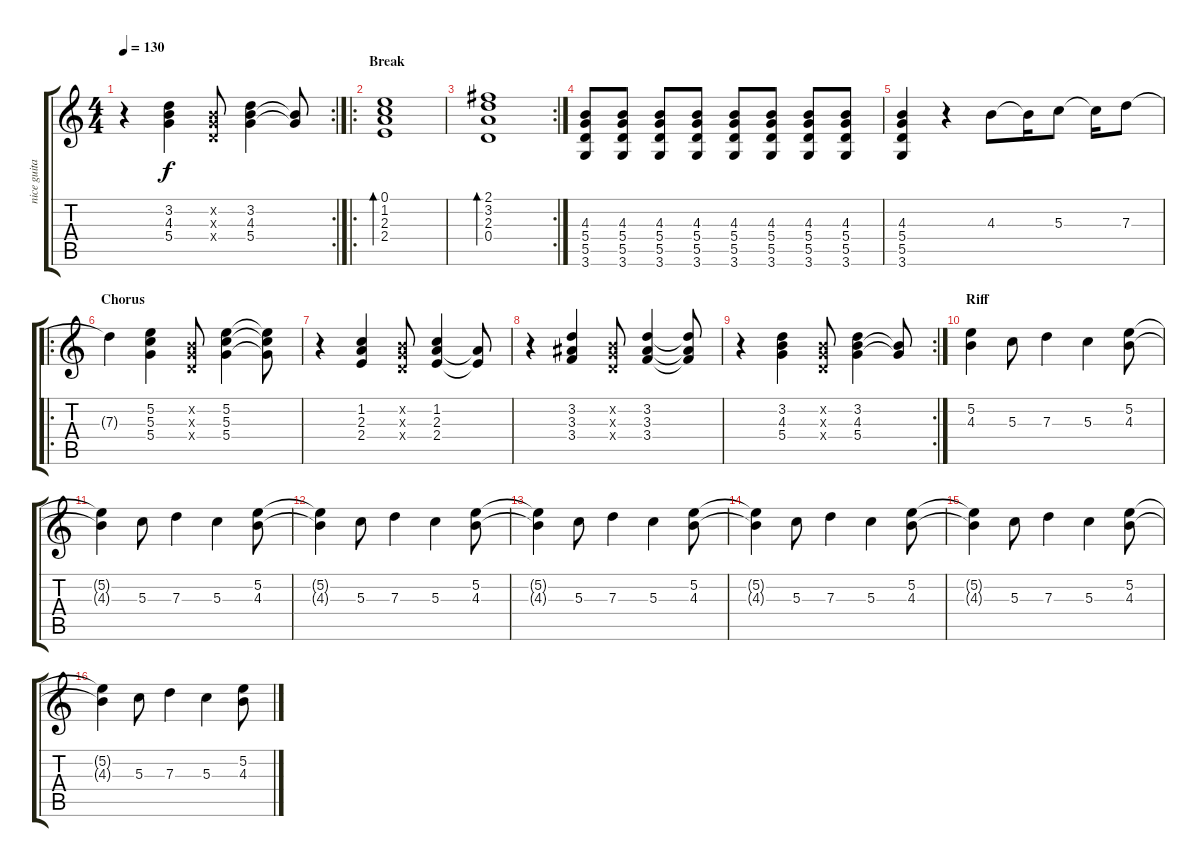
\track ("nice guitar" "nice guita") {instrument electricguitarclean}
\staff {score tabs}
\tuning (E4 B3 G3 D3 A2 E2) {hide}
\rc 2
\ts (4 4)
\tempo 130
\clef g2
\ks c
r.4{dy f} (3.2 4.3 5.4).4 (0.2{x} 0.3{x} 0.4{x}).8 (3.2 4.3 5.4).4 (4.3{t} 5.4{t}).8 |
\ro
\section ("" "Break")
(0.1 1.2 2.3 2.4).1{bd 60} |
\rc 2
(2.1 3.2 2.3 0.4).1{bd 60} |
(4.3 5.4 5.5 3.6).8 (4.3 5.4 5.5 3.6).8 (4.3 5.4 5.5 3.6).8 (4.3 5.4 5.5 3.6).8 (4.3 5.4 5.5 3.6).8 (4.3 5.4 5.5 3.6).8 (4.3 5.4 5.5 3.6).8 (4.3 5.4 5.5 3.6).8 |
(4.3 5.4 5.5 3.6).4 r.4 4.3.8 4.3{t}.16 5.3.8 5.3{t}.16 7.3.8 |
\ro
\section ("" "Chorus")
7.3{t}.4 (5.2 5.3 5.4).4 (0.2{x} 0.3{x} 0.4{x}).8 (5.2 5.3 5.4).4 (5.2{t} 5.3{t} 5.4{t}).8 |
r.4 (1.2 2.3 2.4).4 (0.2{x} 0.3{x} 0.4{x}).8 (1.2 2.3 2.4).4 (2.3{t} 2.4{t}).8 |
r.4 (3.2 3.3 3.4).4 (0.2{x} 0.3{x} 0.4{x}).8 (3.2 3.3 3.4).4 (3.2{t} 3.3{t} 3.4{t}).8 |
\rc 2
r.4 (3.2 4.3 5.4).4 (0.2{x} 0.3{x} 0.4{x}).8 (3.2 4.3 5.4).4 (4.3{t} 5.4{t}).8 |
\section ("" "Riff")
(5.2 4.3).4{volume 16} 5.3.8 7.3.4 5.3.4 (5.2 4.3).8 |
(5.2{t} 4.3{t}).4 5.3.8 7.3.4 5.3.4 (5.2 4.3).8 |
(5.2{t} 4.3{t}).4 5.3.8 7.3.4 5.3.4 (5.2 4.3).8 |
(5.2{t} 4.3{t}).4 5.3.8 7.3.4 5.3.4 (5.2 4.3).8 |
(5.2{t} 4.3{t}).4 5.3.8 7.3.4 5.3.4 (5.2 4.3).8 |
(5.2{t} 4.3{t}).4 5.3.8 7.3.4 5.3.4 (5.2 4.3).8 |
(5.2{t} 4.3{t}).4 5.3.8 7.3.4 5.3.4 (5.2 4.3).8
